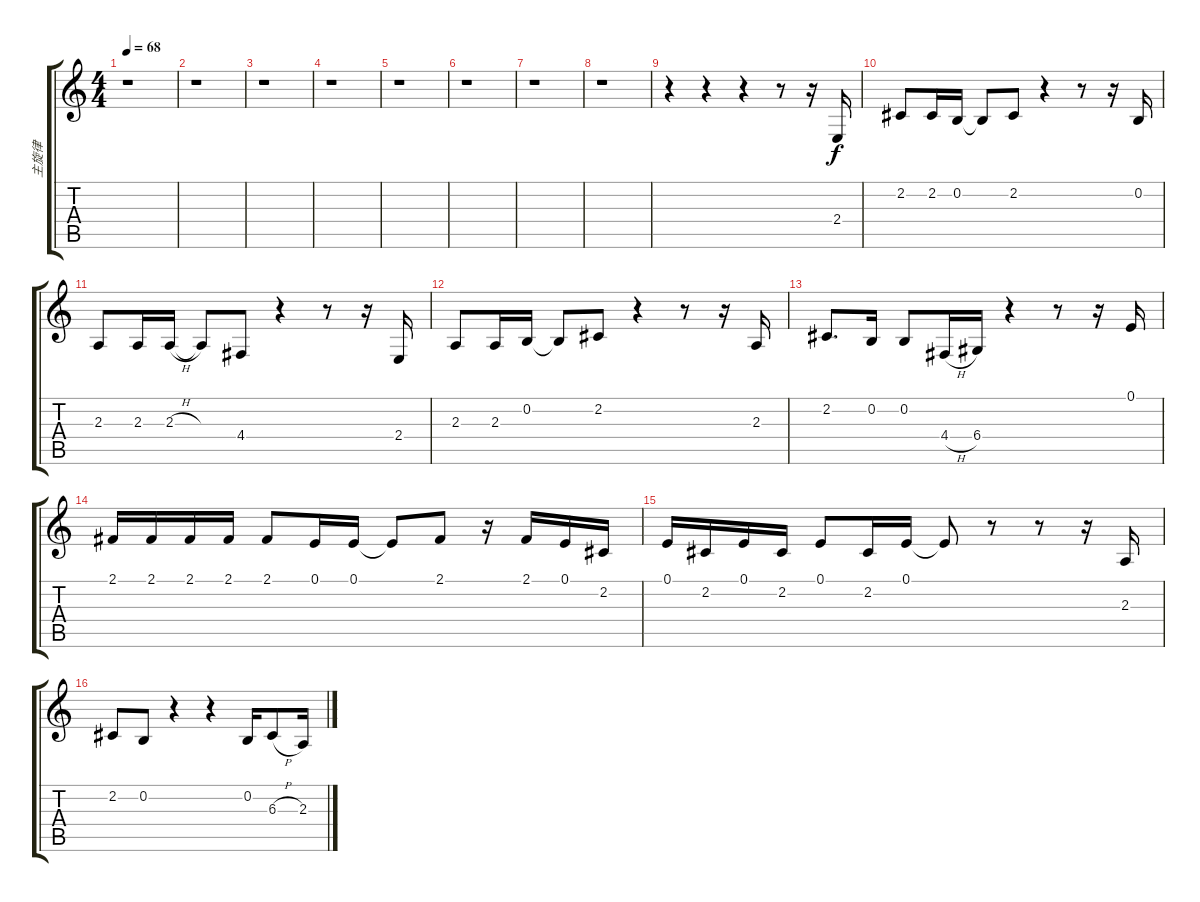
\track ("主旋律" "主旋律") {instrument acousticgrandpiano}
\staff {score tabs}
\tuning (E4 B3 G3 D3 A2 E2) {hide}
\ts (4 4)
\tempo 68
\clef g2
\ks c
r.1{dy f instrument acousticgrandpiano} |
r.1 |
r.1 |
r.1 |
r.1 |
r.1 |
r.1 |
r.1 |
r.4 r.4 r.4 r.8 r.16 2.4.16 |
2.2.8 2.2.16 0.2.16 0.2{t}.8 2.2.8 r.4 r.8 r.16 0.2.16 |
2.3.8 2.3.16 2.3{h}.16 2.3{t}.8 4.4.8 r.4 r.8 r.16 2.4.16 |
2.3.8 2.3.16 0.2.16 0.2{t}.8 2.2.8 r.4 r.8 r.16 2.3.16 |
2.2.8{d} 0.2.16 0.2.8 4.4{h}.16 6.4.16 r.4 r.8 r.16 0.1.16 |
2.1.16 2.1.16 2.1.16 2.1.16 2.1.8 0.1.16 0.1.16 0.1{t}.8 2.1.8 r.16 2.1.16 0.1.16 2.2.16 |
0.1.16 2.2.16 0.1.16 2.2.16 0.1.8 2.2.16 0.1.16 0.1{t}.8 r.8 r.8 r.16 2.3.16 |
2.2.8 0.2.8 r.4 r.4 0.2.16 6.3{h}.8 2.3.16
